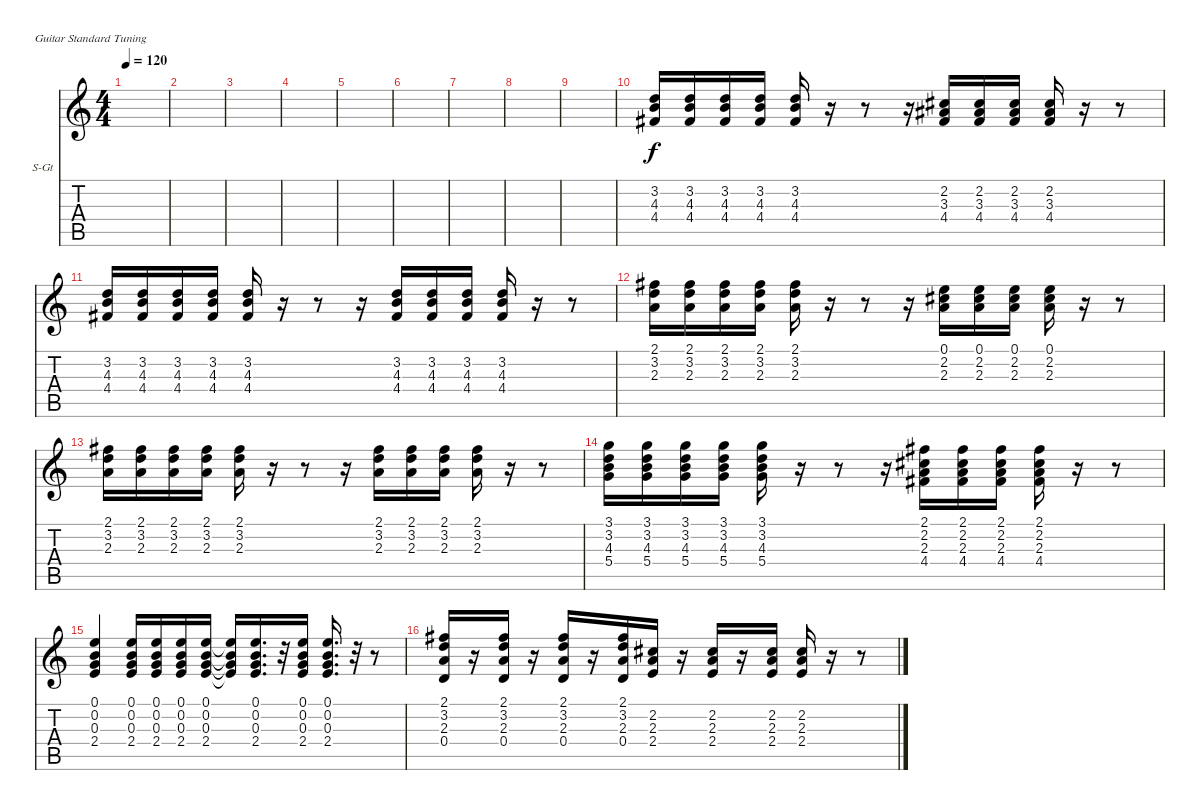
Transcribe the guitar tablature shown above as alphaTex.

\defaultSystemsLayout 4
\bracketExtendMode nobrackets
\firstSystemTrackNameOrientation horizontal
\otherSystemsTrackNameOrientation horizontal
\track ("Steel Guitar" "S-Gt") {instrument acousticguitarsteel}
\staff {score tabs}
\tuning (E4 B3 G3 D3 A2 E2)
\ts (4 4)
\tempo 120
\clef g2
\ks c
|
|
|
|
|
|
|
|
|
(4.4 4.3 3.2).16 (4.4 4.3 3.2).16 (4.4 4.3 3.2).16 (4.4 4.3 3.2).16 (4.4 4.3 3.2).16 r.16 r.8 r.16 (4.4 3.3 2.2).16 (4.4 3.3 2.2).16 (4.4 3.3 2.2).16 (4.4 3.3 2.2).16 r.16 r.8 |
(4.4 4.3 3.2).16 (4.4 4.3 3.2).16 (4.4 4.3 3.2).16 (4.4 4.3 3.2).16 (4.4 4.3 3.2).16 r.16 r.8 r.16 (4.4 4.3 3.2).16 (4.4 4.3 3.2).16 (4.4 4.3 3.2).16 (4.4 4.3 3.2).16 r.16 r.8 |
(2.3 3.2 2.1).16 (2.3 3.2 2.1).16 (2.3 3.2 2.1).16 (2.3 3.2 2.1).16 (2.3 3.2 2.1).16 r.16 r.8 r.16 (2.3 2.2 0.1).16 (2.3 2.2 0.1).16 (2.3 2.2 0.1).16 (2.3 2.2 0.1).16 r.16 r.8 |
(2.3 3.2 2.1).16 (2.3 3.2 2.1).16 (2.3 3.2 2.1).16 (2.3 3.2 2.1).16 (2.3 3.2 2.1).16 r.16 r.8 r.16 (2.3 3.2 2.1).16 (2.3 3.2 2.1).16 (2.3 3.2 2.1).16 (2.3 3.2 2.1).16 r.16 r.8 |
(5.4 4.3 3.2 3.1).16 (5.4 4.3 3.2 3.1).16 (5.4 4.3 3.2 3.1).16 (5.4 4.3 3.2 3.1).16 (5.4 4.3 3.2 3.1).16 r.16 r.8 r.16 (4.4 2.3 2.2 2.1).16 (4.4 2.3 2.2 2.1).16 (4.4 2.3 2.2 2.1).16 (4.4 2.3 2.2 2.1).16 r.16 r.8 |
(2.4 0.3 0.2 0.1).4 (2.4 0.3 0.2 0.1).16 (2.4 0.3 0.2 0.1).16 (2.4 0.3 0.2 0.1).16 (2.4 0.3 0.2 0.1).16 (2.4{t} 0.3{t} 0.2{t} 0.1{t}).16 (2.4 0.3 0.2 0.1).16{d} r.32 (2.4 0.3 0.2 0.1).16 (2.4 0.3 0.2 0.1).16{d} r.32 r.8 |
(0.4 2.3 3.2 2.1).16 r.16 (0.4 2.3 3.2 2.1).16 r.16 (0.4 2.3 3.2 2.1).16 r.16 (0.4 2.3 3.2 2.1).16 (2.4 2.3 2.2).16 r.16 (2.4 2.3 2.2).16 r.16 (2.4 2.3 2.2).16 (2.4 2.3 2.2).16 r.16 r.8
